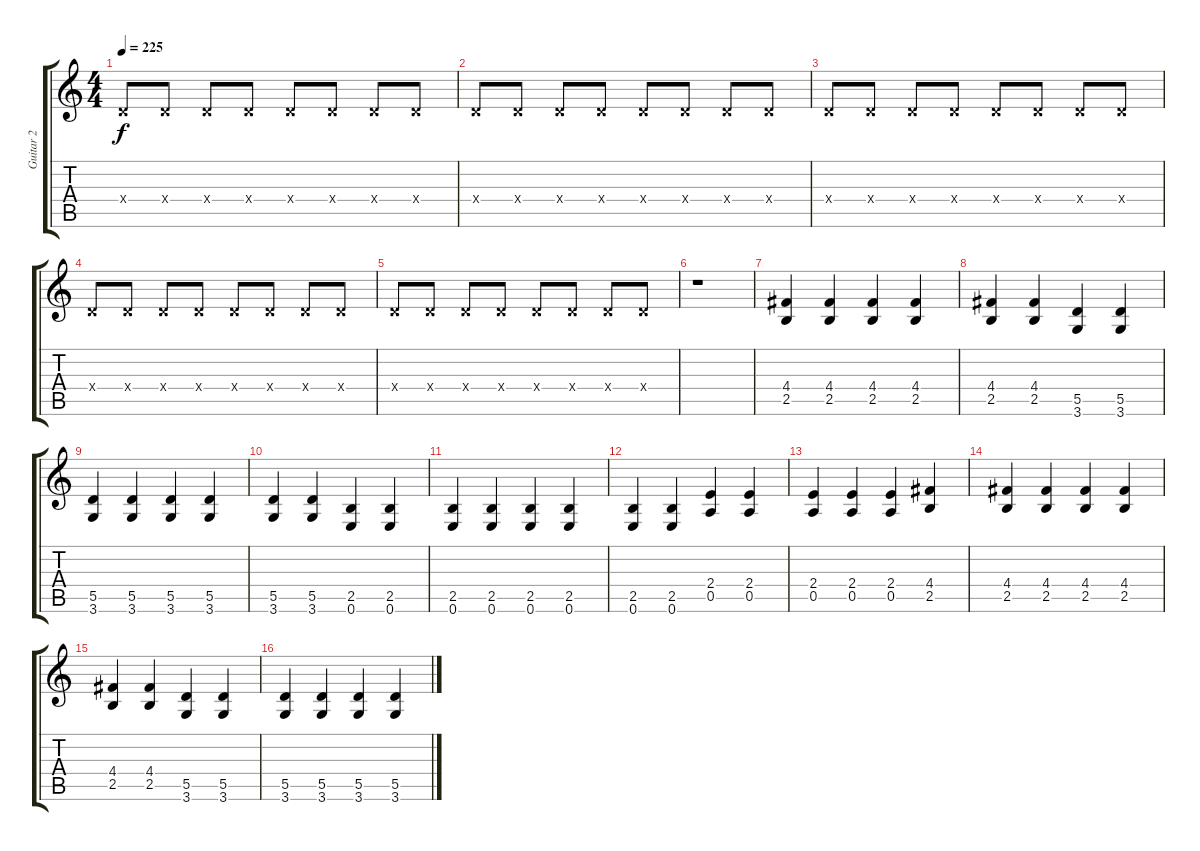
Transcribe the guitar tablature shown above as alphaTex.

\track ("Guitar 2" "Guitar 2") {instrument distortionguitar}
\staff {score tabs}
\tuning (E4 B3 G3 D3 A2 E2) {hide}
\ts (4 4)
\tempo 225
\clef g2
\ks c
0.4{x}.8{dy f} 0.4{x}.8 0.4{x}.8 0.4{x}.8 0.4{x}.8 0.4{x}.8 0.4{x}.8 0.4{x}.8 |
0.4{x}.8 0.4{x}.8 0.4{x}.8 0.4{x}.8 0.4{x}.8 0.4{x}.8 0.4{x}.8 0.4{x}.8 |
0.4{x}.8 0.4{x}.8 0.4{x}.8 0.4{x}.8 0.4{x}.8 0.4{x}.8 0.4{x}.8 0.4{x}.8 |
0.4{x}.8 0.4{x}.8 0.4{x}.8 0.4{x}.8 0.4{x}.8 0.4{x}.8 0.4{x}.8 0.4{x}.8 |
0.4{x}.8 0.4{x}.8 0.4{x}.8 0.4{x}.8 0.4{x}.8 0.4{x}.8 0.4{x}.8 0.4{x}.8 |
r.1 |
(4.4 2.5).4 (4.4 2.5).4 (4.4 2.5).4 (4.4 2.5).4 |
(4.4 2.5).4 (4.4 2.5).4 (5.5 3.6).4 (5.5 3.6).4 |
(5.5 3.6).4 (5.5 3.6).4 (5.5 3.6).4 (5.5 3.6).4 |
(5.5 3.6).4 (5.5 3.6).4 (2.5 0.6).4 (2.5 0.6).4 |
(2.5 0.6).4 (2.5 0.6).4 (2.5 0.6).4 (2.5 0.6).4 |
(2.5 0.6).4 (2.5 0.6).4 (2.4 0.5).4 (2.4 0.5).4 |
(2.4 0.5).4 (2.4 0.5).4 (2.4 0.5).4 (4.4 2.5).4 |
(4.4 2.5).4 (4.4 2.5).4 (4.4 2.5).4 (4.4 2.5).4 |
(4.4 2.5).4 (4.4 2.5).4 (5.5 3.6).4 (5.5 3.6).4 |
(5.5 3.6).4 (5.5 3.6).4 (5.5 3.6).4 (5.5 3.6).4
